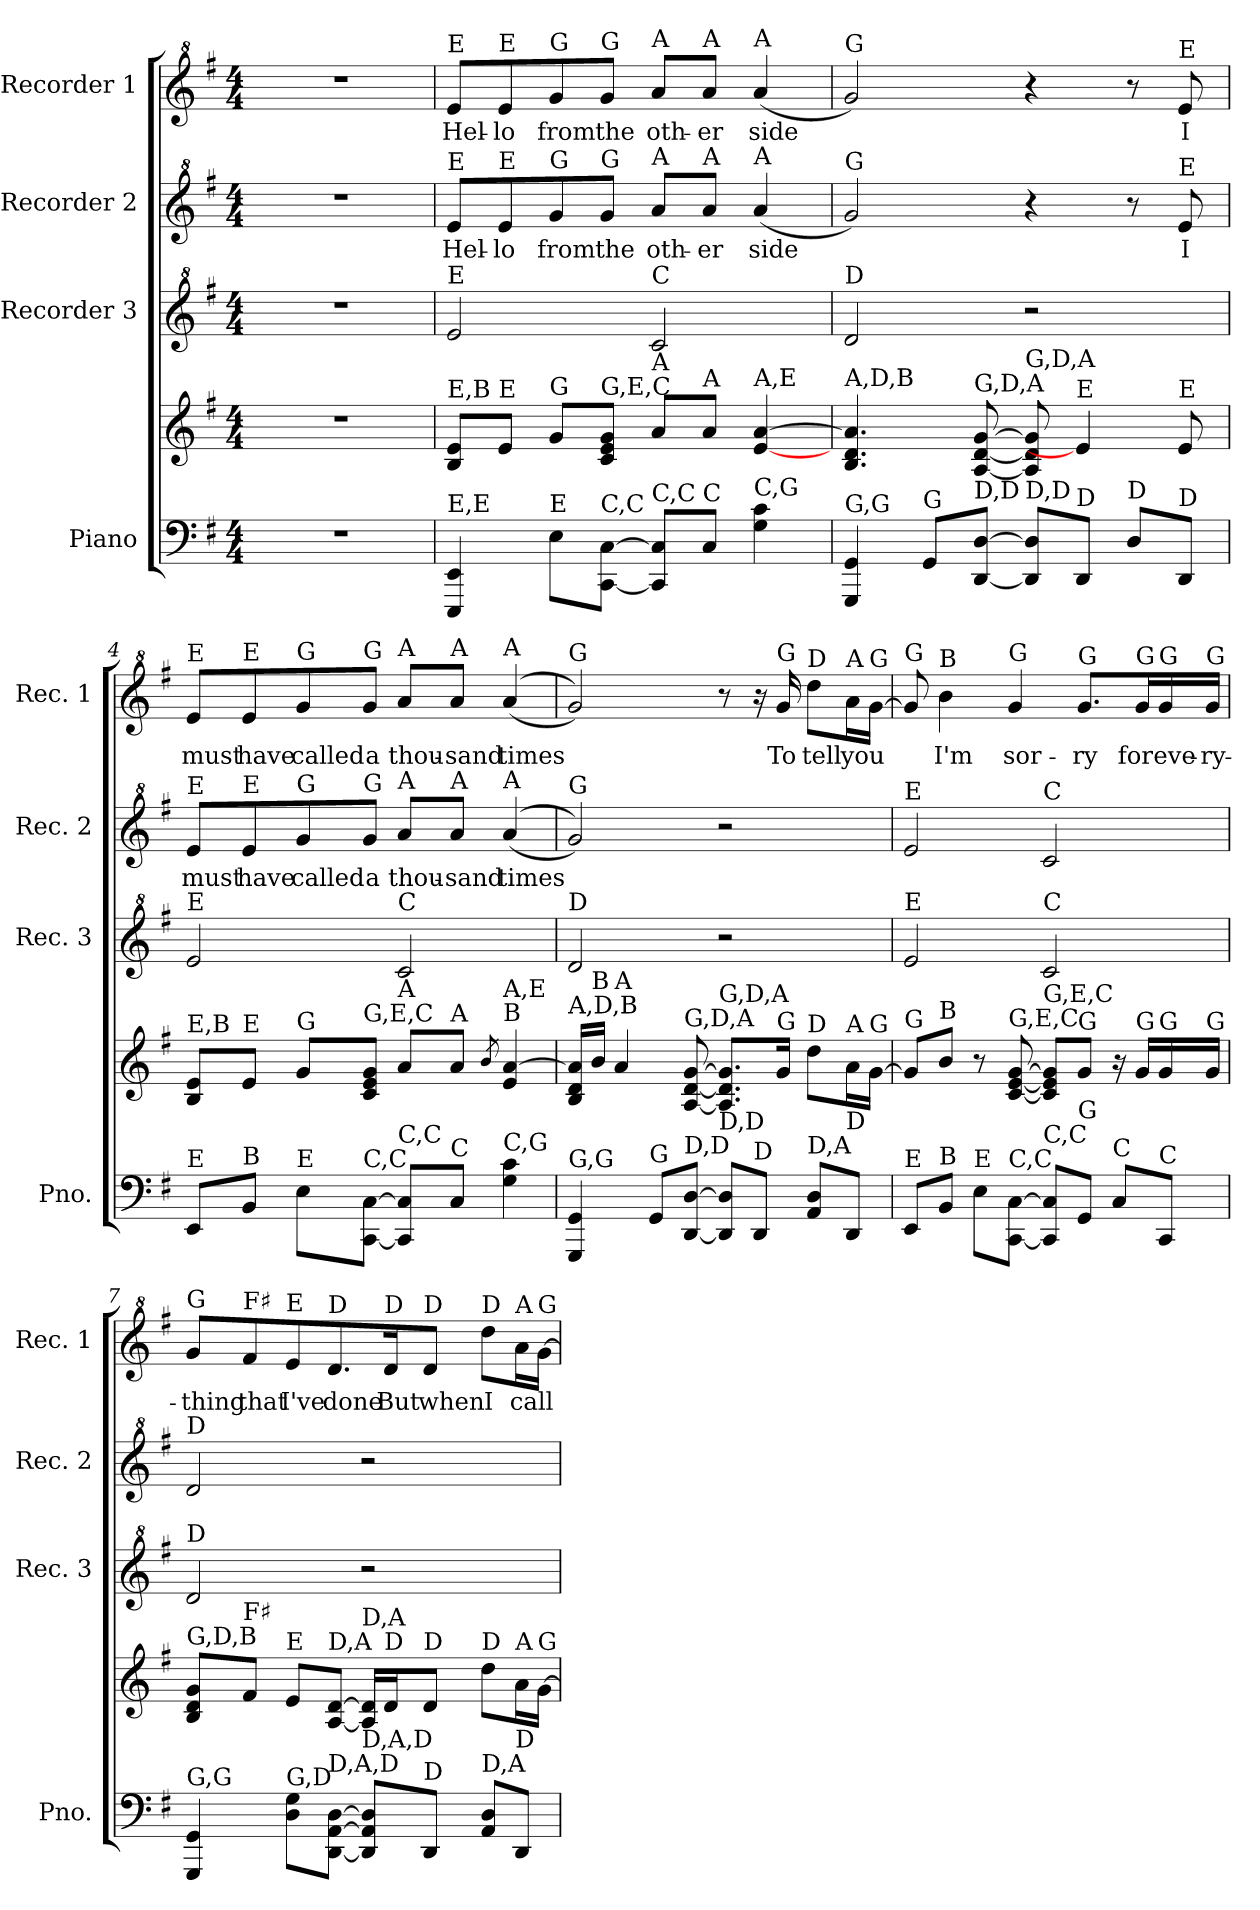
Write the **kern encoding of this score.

**kern	**kern	**kern	**kern	**text	**kern	**text
*part4	*part4	*part3	*part2	*part2	*part1	*part1
*staff5	*staff4	*staff3	*staff2	*staff2	*staff1	*staff1
*I"Piano	*	*I"Recorder 3	*I"Recorder 2	*	*I"Recorder 1	*
*I'Pno.	*	*I'Rec. 3	*I'Rec. 2	*	*I'Rec. 1	*
*clefF4	*clefG2	*clefG^2	*clefG^2	*	*clefG^2	*
*k[f#]	*k[f#]	*k[f#]	*k[f#]	*	*k[f#]	*
*M4/4	*M4/4	*M4/4	*M4/4	*	*M4/4	*
=1	=1	=1	=1	=1	=1	=1
1r	1r	1r	1r	.	1r	.
=2	=2	=2	=2	=2	=2	=2
*	*	*	*	*	*MM80	*
!	!	!	!	!	!LO:TX:a:t=E	!
!	!	!	!LO:TX:a:t=E	!	!	!
!	!	!LO:TX:a:t=E	!	!	!	!
!	!LO:TX:a:t=E,B	!	!	!	!	!
!LO:TX:a:t=E,E	!	!	!	!	!	!
4EEE!i/ 4EE!i/	8B!j/ 8e!i/L	2ee!i/	8ee!i/L	Hel-	8ee!i/L	Hel-
!	!	!	!	!	!LO:TX:a:t=E	!
!	!	!	!LO:TX:a:t=E	!	!	!
!	!LO:TX:a:t=E	!	!	!	!	!
.	8e!i/J	.	8ee!i/	-lo	8ee!i/	-lo
!	!	!	!	!	!LO:TX:a:t=G	!
!	!	!	!LO:TX:a:t=G	!	!	!
!	!LO:TX:a:t=G	!	!	!	!	!
!LO:TX:a:t=E	!	!	!	!	!	!
8E!i\L	8g!Z/L	.	8gg!Z/	from	8gg!Z/	from
!	!	!	!	!	!LO:TX:a:t=G	!
!	!	!	!LO:TX:a:t=G	!	!	!
!	!LO:TX:a:t=G,E,C	!	!	!	!	!
!LO:TX:a:t=C,C	!	!	!	!	!	!
[8CC!V\ [8C!V\J	8c!V/ 8e!i/ 8g!Z/J	.	8gg!Z/J	the	8gg!Z/J	the
!	!	!	!	!	!LO:TX:a:t=A	!
!	!	!	!LO:TX:a:t=A	!	!	!
!	!	!LO:TX:a:t=C	!	!	!	!
!	!LO:TX:a:t=A	!	!	!	!	!
!LO:TX:a:t=C,C	!	!	!	!	!	!
8CC!V]/ 8C!V]/L	8a!N/L	2cc!V/	8aa!N/L	oth-	8aa!N/L	oth-
!	!	!	!	!	!LO:TX:a:t=A	!
!	!	!	!LO:TX:a:t=A	!	!	!
!	!LO:TX:a:t=A	!	!	!	!	!
!LO:TX:a:t=C	!	!	!	!	!	!
8C!V/J	8a!N/J	.	8aa!N/J	-er	8aa!N/J	-er
!	!	!	!	!	!LO:TX:a:t=A	!
!	!	!	!LO:TX:a:t=A	!	!	!
!	!LO:TX:a:t=A,E	!	!	!	!	!
!LO:TX:a:t=C,G	!	!	!	!	!	!
4G!Z\ 4c!V\	[4e!i/ [4a!N/	.	(4aa!N/	side	(4aa!N/	side
=3	=3	=3	=3	=3	=3	=3
!	!	!	!	!	!LO:TX:a:t=G	!
!	!	!	!LO:TX:a:t=G	!	!	!
!	!	!LO:TX:a:t=D	!	!	!	!
!	!LO:TX:a:t=A,D,B	!	!	!	!	!
!LO:TX:a:t=G,G	!	!	!	!	!	!
4GGG!Z/ 4GG!Z/	4.B!j/ 4.d!l/ 4.a!N/]	2dd!l/	2gg!Z/)	.	2gg!Z/)	.
!LO:TX:a:t=G	!	!	!	!	!	!
8GG!Z/L	.	.	.	.	.	.
!	!LO:TX:a:t=G,D,A	!	!	!	!	!
!LO:TX:a:t=D,D	!	!	!	!	!	!
[8DD!l/ [8D!l/J	[8A!N/ [8d!l/ [8g!Z/	.	.	.	.	.
!	!LO:TX:a:t=G,D,A	!	!	!	!	!
!LO:TX:a:t=D,D	!	!	!	!	!	!
8DD!l]/ 8D!l]/L	8A!N/] 8d!l/] 8g!Z/]	2r	4r	.	4r	.
!	!LO:TX:a:t=E	!	!	!	!	!
!LO:TX:a:t=D	!	!	!	!	!	!
8DD!l/J	4e!i/]	.	.	.	.	.
!LO:TX:a:t=D	!	!	!	!	!	!
8D!l/L	.	.	8r	.	8r	.
!	!	!	!	!	!LO:TX:a:t=E	!
!	!	!	!LO:TX:a:t=E	!	!	!
!	!LO:TX:a:t=E	!	!	!	!	!
!LO:TX:a:t=D	!	!	!	!	!	!
8DD!l/J	8e!i/	.	8ee!i/	I	8ee!i/	I
!!LO:LB:g=z
=4	=4	=4	=4	=4	=4	=4
!	!	!	!	!	!LO:TX:a:t=E	!
!	!	!	!LO:TX:a:t=E	!	!	!
!	!	!LO:TX:a:t=E	!	!	!	!
!	!LO:TX:a:t=E,B	!	!	!	!	!
!LO:TX:a:t=E	!	!	!	!	!	!
8EE!i/L	8B!j/ 8e!i/L	2ee!i/	8ee!i/L	must	8ee!i/L	must
!	!	!	!	!	!LO:TX:a:t=E	!
!	!	!	!LO:TX:a:t=E	!	!	!
!	!LO:TX:a:t=E	!	!	!	!	!
!LO:TX:a:t=B	!	!	!	!	!	!
8BB!j/J	8e!i/J	.	8ee!i/	have	8ee!i/	have
!	!	!	!	!	!LO:TX:a:t=G	!
!	!	!	!LO:TX:a:t=G	!	!	!
!	!LO:TX:a:t=G	!	!	!	!	!
!LO:TX:a:t=E	!	!	!	!	!	!
8E!i\L	8g!Z/L	.	8gg!Z/	called	8gg!Z/	called
!	!	!	!	!	!LO:TX:a:t=G	!
!	!	!	!LO:TX:a:t=G	!	!	!
!	!LO:TX:a:t=G,E,C	!	!	!	!	!
!LO:TX:a:t=C,C	!	!	!	!	!	!
[8CC!V\ [8C!V\J	8c!V/ 8e!i/ 8g!Z/J	.	8gg!Z/J	a	8gg!Z/J	a
!	!	!	!	!	!LO:TX:a:t=A	!
!	!	!	!LO:TX:a:t=A	!	!	!
!	!	!LO:TX:a:t=C	!	!	!	!
!	!LO:TX:a:t=A	!	!	!	!	!
!LO:TX:a:t=C,C	!	!	!	!	!	!
8CC!V]/ 8C!V]/L	8a!N/L	2cc!V/	8aa!N/L	thou-	8aa!N/L	thou-
!	!	!	!	!	!LO:TX:a:t=A	!
!	!	!	!LO:TX:a:t=A	!	!	!
!	!LO:TX:a:t=A	!	!	!	!	!
!LO:TX:a:t=C	!	!	!	!	!	!
8C!V/J	8a!N/J	.	8aa!N/J	-sand	8aa!N/J	-sand
.	8qbj/	.	.	.	.	.
!	!	!	!	!	!LO:TX:a:t=A	!
!	!	!	!LO:TX:a:t=A	!	!	!
!	!LO:TX:a:t=B	!	!	!	!	!
!	!LO:TX:a:t=A,E	!	!	!	!	!
!LO:TX:a:t=C,G	!	!	!	!	!	!
4G!Z\ 4c!V\	4e!i/ [4a!N/	.	((4aa!N/	times	((4aa!N/	times
=5	=5	=5	=5	=5	=5	=5
!	!	!	!	!	!LO:TX:a:t=G	!
!	!	!	!LO:TX:a:t=G	!	!	!
!	!	!LO:TX:a:t=D	!	!	!	!
!	!LO:TX:a:t=A,D,B	!	!	!	!	!
!LO:TX:a:t=G,G	!	!	!	!	!	!
4GGG!Z/ 4GG!Z/	16B!j/ 16d!l/ 16a!N]/LL	2dd!l/	2gg!Z/))	.	2gg!Z/))	.
!	!LO:TX:a:t=B	!	!	!	!	!
.	16b!j/JJ	.	.	.	.	.
!	!LO:TX:a:t=A	!	!	!	!	!
.	4a!N/	.	.	.	.	.
!LO:TX:a:t=G	!	!	!	!	!	!
8GG!Z/L	.	.	.	.	.	.
!	!LO:TX:a:t=G,D,A	!	!	!	!	!
!LO:TX:a:t=D,D	!	!	!	!	!	!
[8DD!l/ [8D!l/J	[8A!N/ [8d!l/ [8g!Z/	.	.	.	.	.
!	!LO:TX:a:t=G,D,A	!	!	!	!	!
!LO:TX:a:t=D,D	!	!	!	!	!	!
8DD!l]/ 8D!l]/L	8.A!N]/ 8.d!l]/ 8.g!Z]/L	2r	2r	.	8r	.
!LO:TX:a:t=D	!	!	!	!	!	!
8DD!l/J	.	.	.	.	16r	.
!	!	!	!	!	!LO:TX:a:t=G	!
!	!LO:TX:a:t=G	!	!	!	!	!
.	16g!Z/Jk	.	.	.	16gg!Z/	To
!	!	!	!	!	!LO:TX:a:t=D	!
!	!LO:TX:a:t=D	!	!	!	!	!
!LO:TX:a:t=D,A	!	!	!	!	!	!
8AA!N/ 8D!l/L	8dd!l\L	.	.	.	8ddd!l\L	tell
!	!	!	!	!	!LO:TX:a:t=A	!
!	!LO:TX:a:t=A	!	!	!	!	!
!LO:TX:a:t=D	!	!	!	!	!	!
8DD!l/J	16a!N\L	.	.	.	16aa!N\L	you
!	!	!	!	!	!LO:TX:a:t=G	!
!	!LO:TX:a:t=G	!	!	!	!	!
.	[16g!Z\JJ	.	.	.	[16gg!Z\JJ	.
!!LO:LB:g=z
=6	=6	=6	=6	=6	=6	=6
!	!	!	!	!	!LO:TX:a:t=G	!
!	!	!	!LO:TX:a:t=E	!	!	!
!	!	!LO:TX:a:t=E	!	!	!	!
!	!LO:TX:a:t=G	!	!	!	!	!
!LO:TX:a:t=E	!	!	!	!	!	!
8EE!i/L	8g!Z/L]	2ee!i/	2ee!i/	.	8gg!Z/]	.
!	!	!	!	!	!LO:TX:a:t=B	!
!	!LO:TX:a:t=B	!	!	!	!	!
!LO:TX:a:t=B	!	!	!	!	!	!
8BB!j/J	8b!j/J	.	.	.	4bb!j\	I'm
!LO:TX:a:t=E	!	!	!	!	!	!
8E!i\L	8r	.	.	.	.	.
!	!	!	!	!	!LO:TX:a:t=G	!
!	!LO:TX:a:t=G,E,C	!	!	!	!	!
!LO:TX:a:t=C,C	!	!	!	!	!	!
[8CC!V\ [8C!V\J	[8c!V/ [8e!i/ [8g!Z/	.	.	.	4gg!Z/	sor-
!	!	!	!LO:TX:a:t=C	!	!	!
!	!	!LO:TX:a:t=C	!	!	!	!
!	!LO:TX:a:t=G,E,C	!	!	!	!	!
!LO:TX:a:t=C,C	!	!	!	!	!	!
8CC!V]/ 8C!V]/L	8c!V]/ 8e!i]/ 8g!Z]/L	2cc!V/	2cc!V/	.	.	.
!	!	!	!	!	!LO:TX:a:t=G	!
!	!LO:TX:a:t=G	!	!	!	!	!
!LO:TX:a:t=G	!	!	!	!	!	!
8GG!Z/J	8g!Z/J	.	.	.	8.gg!Z/L	-ry
!LO:TX:a:t=C	!	!	!	!	!	!
8C!V/L	16r	.	.	.	.	.
!	!	!	!	!	!LO:TX:a:t=G	!
!	!LO:TX:a:t=G	!	!	!	!	!
.	16g!Z/LL	.	.	.	16gg!Z/L	for
!	!	!	!	!	!LO:TX:a:t=G	!
!	!LO:TX:a:t=G	!	!	!	!	!
!LO:TX:a:t=C	!	!	!	!	!	!
8CC!V/J	16g!Z/	.	.	.	16gg!Z/	eve-
!	!	!	!	!	!LO:TX:a:t=G	!
!	!LO:TX:a:t=G	!	!	!	!	!
.	16g!Z/JJ	.	.	.	16gg!Z/JJ	-ry-
=7	=7	=7	=7	=7	=7	=7
!	!	!	!	!	!LO:TX:a:t=G	!
!	!	!	!LO:TX:a:t=D	!	!	!
!	!	!LO:TX:a:t=D	!	!	!	!
!	!LO:TX:a:t=G,D,B	!	!	!	!	!
!LO:TX:a:t=G,G	!	!	!	!	!	!
4GGG!Z/ 4GG!Z/	8B!j/ 8d!l/ 8g!Z/L	2dd!l/	2dd!l/	.	8gg!Z/L	-thing
!	!	!	!	!	!LO:TX:a:t=F♯	!
!	!LO:TX:a:t=F♯	!	!	!	!	!
.	8f#!+/J	.	.	.	8ff#!+/	that
!	!	!	!	!	!LO:TX:a:t=E	!
!	!LO:TX:a:t=E	!	!	!	!	!
!LO:TX:a:t=G,D	!	!	!	!	!	!
8D!l\ 8G!Z\L	8e!i/L	.	.	.	8ee!i/	I've
!	!	!	!	!	!LO:TX:a:t=D	!
!	!LO:TX:a:t=D,A	!	!	!	!	!
!LO:TX:a:t=D,A,D	!	!	!	!	!	!
[8DD!l\ [8AA!N\ [8D!l\J	[8A!N/ [8d!l/J	.	.	.	8.dd!l/	done
!	!LO:TX:a:t=D,A	!	!	!	!	!
!LO:TX:a:t=D,A,D	!	!	!	!	!	!
8DD!l]/ 8AA!N]/ 8D!l]/L	16A!N]/ 16d!l]/LL	2r	2r	.	.	.
!	!	!	!	!	!LO:TX:a:t=D	!
!	!LO:TX:a:t=D	!	!	!	!	!
.	16d!l/J	.	.	.	16dd!l/K	But
!	!	!	!	!	!LO:TX:a:t=D	!
!	!LO:TX:a:t=D	!	!	!	!	!
!LO:TX:a:t=D	!	!	!	!	!	!
8DD!l/J	8d!l/J	.	.	.	8dd!l/J	when
!	!	!	!	!	!LO:TX:a:t=D	!
!	!LO:TX:a:t=D	!	!	!	!	!
!LO:TX:a:t=D,A	!	!	!	!	!	!
8AA!N/ 8D!l/L	8dd!l\L	.	.	.	8ddd!l\L	I
!	!	!	!	!	!LO:TX:a:t=A	!
!	!LO:TX:a:t=A	!	!	!	!	!
!LO:TX:a:t=D	!	!	!	!	!	!
8DD!l/J	16a!N\L	.	.	.	16aa!N\L	call
!	!	!	!	!	!LO:TX:a:t=G	!
!	!LO:TX:a:t=G	!	!	!	!	!
.	[16g!Z\JJ	.	.	.	[16gg!Z\JJ	.
=	=	=	=	=	=	=
*-	*-	*-	*-	*-	*-	*-
